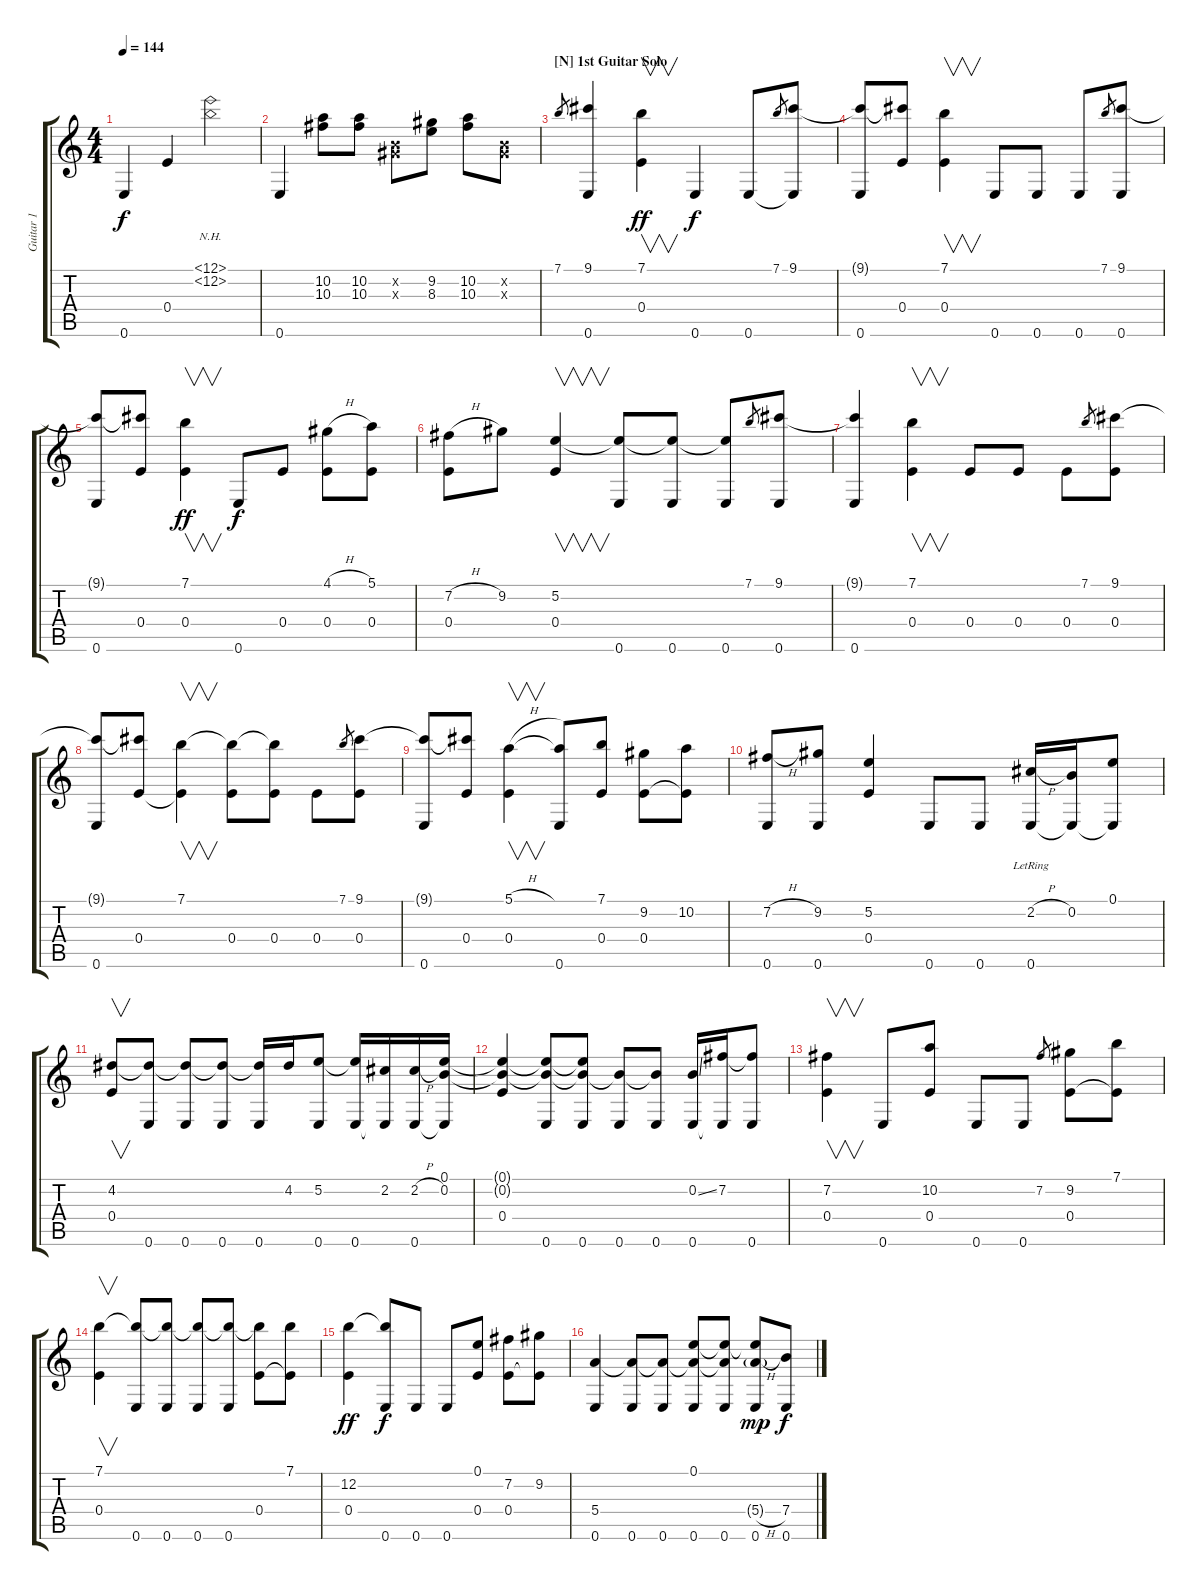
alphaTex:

\track ("Guitar 1" "Guitar 1") {instrument acousticguitarsteel}
\staff {score tabs}
\tuning (E4 B3 Ab3 E3 B2 E2) {hide}
\ts (4 4)
\tempo 144
\clef g2
\ks c
0.6.4{dy f} 0.4.4 (12.1{nh} 12.2{nh}).2 |
0.6.4 (10.2 10.3).8 (10.2 10.3).8 (0.2{x} 0.3{x}).8 (9.2 8.3).8 (10.2 10.3).8 (0.2{x} 0.3{x}).8 |
\section ("" "[N] 1st Guitar Solo")
7.1.8{gr} (9.1 0.6).4 (7.1 0.4).4{v dy ff} 0.6.4{dy f} 0.6.8 7.1.8{gr} (9.1 0.6{t}).8 |
(9.1{t} 0.6).8 (9.1{t} 0.4).8 (7.1 0.4).4{v} 0.6.8 0.6.8 0.6.8 7.1.8{gr} (9.1 0.6).8 |
(9.1{t} 0.6).8 (9.1{t} 0.4).8 (7.1 0.4).4{v dy ff} 0.6.8{dy f} 0.4.8 (4.1{h} 0.4).8 (5.1 0.4).8 |
(7.2{h} 0.4).8 9.2.8 (5.2 0.4).4{v} (5.2{t} 0.6).8 (5.2{t} 0.6).8 (5.2{t} 0.6).8 7.1.8{gr} (9.1 0.6).8 |
(9.1{t} 0.6).4 (7.1 0.4).4{v} 0.4.8 0.4.8 0.4.8 7.1.8{gr} (9.1 0.4).8 |
(9.1{t} 0.6).8 (9.1{t} 0.4).8 (7.1 0.4{t}).4{v} (7.1{t} 0.4).8 (7.1{t} 0.4).8 0.4.8 7.1.8{gr} (9.1 0.4).8 |
(9.1{t} 0.6).8 (9.1{t} 0.4).8 (5.1{h} 0.4).4{v} (5.1{t} 0.6).8 (7.1 0.4).8 (9.2 0.4).8 (10.2 0.4{t}).8 |
(7.2{h} 0.6).8 (9.2 0.6).8 (5.2 0.4).4 0.6.8 0.6.8 (2.2{h} 0.6{lr}).16 (0.2 0.6{t}).16 (0.1 0.6{t}).8 |
(4.2 0.4).8{v} (4.2{t} 0.6).8 (4.2{t} 0.6).8 (4.2{t} 0.6).8 (4.2{t} 0.6).16 4.2.16 (5.2 0.6).8 (5.2{t} 0.6).16 (2.2 0.6{t}).16 (2.2{h} 0.6).16 (0.1 0.2 0.6{t}).16 |
(0.1{t} 0.2{t} 0.4).4 (0.1{t} 0.2{t} 0.6).8 (0.1{t} 0.2{t} 0.6).8 (0.2{t} 0.6).8 (0.2{t} 0.6).8 (0.2{ss} 0.6).16 (7.2 0.6{t}).16 (7.2{t} 0.6).8 |
(7.2 0.4).4{v} 0.6.8 (10.2 0.4).8 0.6.8 0.6.8 7.2.8{gr} (9.2 0.4).8 (7.1 0.4{t}).8 |
(7.1 0.4).4{v} (7.1{t} 0.6).8 (7.1{t} 0.6).8 (7.1{t} 0.6).8 (7.1{t} 0.6).8 (7.1{t} 0.4).8 (7.1 0.4{t}).8 |
(12.2 0.4).4{dy ff} (12.2{t} 0.6).8{dy f} 0.6.8 0.6.8 (0.1 0.4).8 (7.2 0.4).8 (9.2 0.4{t}).8 |
(5.4 0.6).4 (5.4{t} 0.6).8 (5.4{t} 0.6).8 (0.1 5.4{t} 0.6).8 (0.1{t} 5.4{t} 0.6).8 (0.1{t} 5.4{h g} 0.6).8{dy mp} (7.4 0.6).8{dy f}
